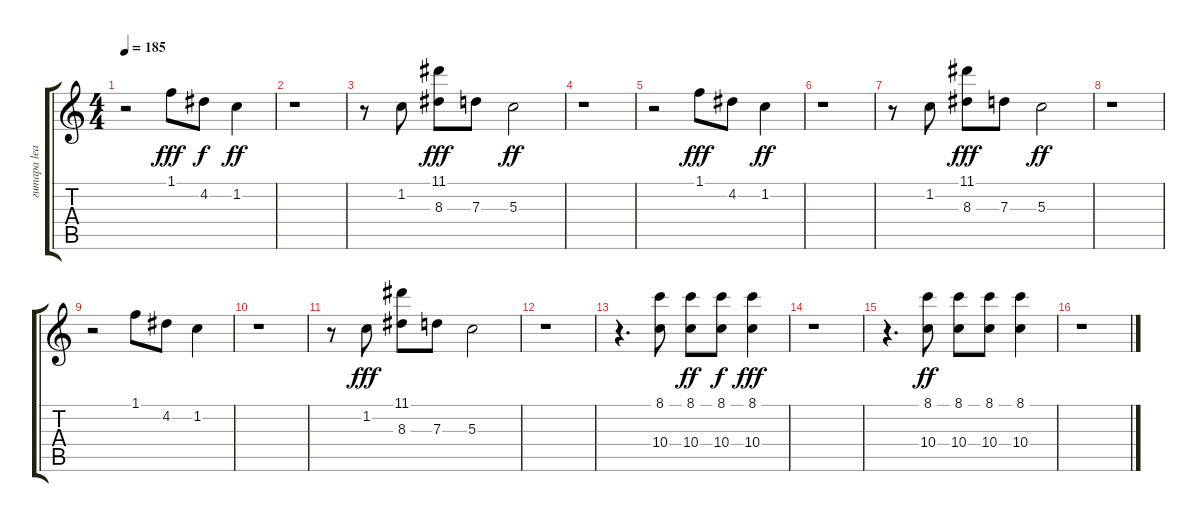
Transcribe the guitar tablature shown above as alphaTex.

\track ("гитара lead" "гитара lea") {instrument overdrivenguitar}
\staff {score tabs}
\tuning (E4 B3 G3 D3 A2 E2) {hide}
\ts (4 4)
\tempo 185
\clef g2
\ks c
r.2{dy ff} 1.1.8{dy fff} 4.2.8{dy f} 1.2.4{dy ff} |
r.1 |
r.8 1.2.8 (11.1 8.3).8{dy fff} 7.3.8 5.3.2{dy ff} |
r.1 |
r.2 1.1.8{dy fff} 4.2.8 1.2.4{dy ff} |
r.1 |
r.8 1.2.8 (11.1 8.3).8{dy fff} 7.3.8 5.3.2{dy ff} |
r.1 |
r.2 1.1.8 4.2.8 1.2.4 |
r.1 |
r.8 1.2.8{dy fff} (11.1 8.3).8 7.3.8 5.3.2 |
r.1 |
r.4{d} (8.1 10.4).8 (8.1 10.4).8{dy ff} (8.1 10.4).8{dy f} (8.1 10.4).4{dy fff} |
r.1 |
r.4{d} (8.1 10.4).8{dy ff} (8.1 10.4).8 (8.1 10.4).8 (8.1 10.4).4 |
r.1
